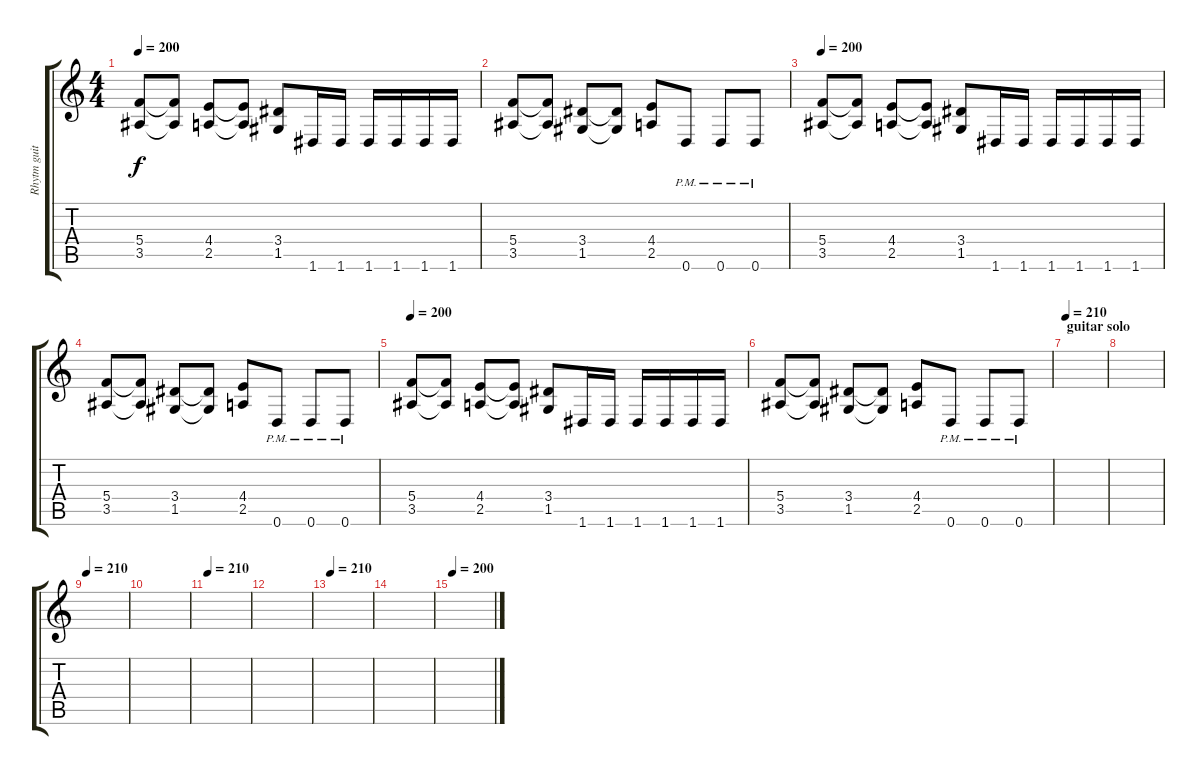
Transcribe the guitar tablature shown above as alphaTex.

\track ("Rhytm guitar2" "Rhytm guit") {instrument distortionguitar}
\staff {score tabs}
\tuning (D4 A3 F3 C3 G2 D2) {hide}
\ts (4 4)
\tempo 200
\clef g2
\ks c
(5.4 3.5).8{dy f} (5.4{t} 3.5{t}).8 (4.4 2.5).8 (4.4{t} 2.5{t}).8 (3.4 1.5).8 1.6.16 1.6.16 1.6.16 1.6.16 1.6.16 1.6.16 |
(5.4 3.5).8 (5.4{t} 3.5{t}).8 (3.4 1.5).8 (3.4{t} 1.5{t}).8 (4.4 2.5).8 0.6{pm}.8 0.6{pm}.8 0.6{pm}.8 |
\tempo 200
(5.4 3.5).8 (5.4{t} 3.5{t}).8 (4.4 2.5).8 (4.4{t} 2.5{t}).8 (3.4 1.5).8 1.6.16 1.6.16 1.6.16 1.6.16 1.6.16 1.6.16 |
(5.4 3.5).8 (5.4{t} 3.5{t}).8 (3.4 1.5).8 (3.4{t} 1.5{t}).8 (4.4 2.5).8 0.6{pm}.8 0.6{pm}.8 0.6{pm}.8 |
\tempo 200
(5.4 3.5).8 (5.4{t} 3.5{t}).8 (4.4 2.5).8 (4.4{t} 2.5{t}).8 (3.4 1.5).8 1.6.16 1.6.16 1.6.16 1.6.16 1.6.16 1.6.16 |
(5.4 3.5).8 (5.4{t} 3.5{t}).8 (3.4 1.5).8 (3.4{t} 1.5{t}).8 (4.4 2.5).8 0.6{pm}.8 0.6{pm}.8 0.6{pm}.8 |
\section ("" "guitar solo")
\tempo 200
\tempo 210
|
|
\tempo 200
\tempo 210
|
|
\tempo 200
\tempo 210
|
|
\tempo 200
\tempo 210
|
|
\tempo 200
